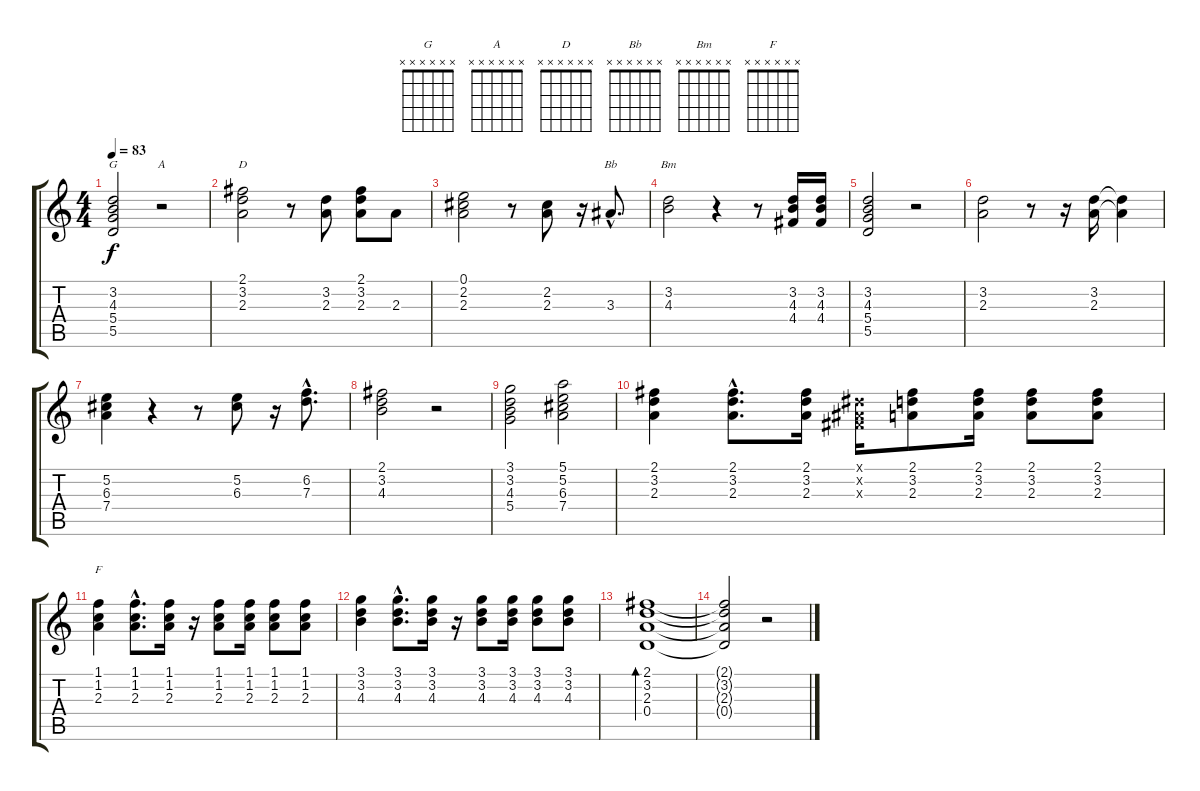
\track "" {instrument acousticguitarsteel}
\staff {score tabs}
\tuning (E4 B3 G3 D3 A2 E2) {hide}
\chord ("G" x x x x x x) {firstfret 0}
\chord ("A" x x x x x x) {firstfret 0}
\chord ("D" x x x x x x) {firstfret 0}
\chord ("Bb" x x x x x x) {firstfret 0}
\chord ("Bm" x x x x x x) {firstfret 0}
\chord ("F" x x x x x x) {firstfret 0}
\ts (4 4)
\tempo 83
\clef g2
\ks c
(3.2 4.3 5.4 5.5).2{ch "G" dy f} r.2{ch "A"} |
(2.1 3.2 2.3).2{ch "D"} r.8 (3.2 2.3).8 (2.1 3.2 2.3).8 2.3.8 |
(0.1 2.2 2.3).2 r.8 (2.2 2.3).8 r.16 3.3{hac}.8{d ch "Bb"} |
(3.2 4.3).2{ch "Bm"} r.4 r.8 (3.2 4.3 4.4).16 (3.2 4.3 4.4).16 |
(3.2 4.3 5.4 5.5).2 r.2 |
(3.2 2.3).2 r.8 r.16 (3.2 2.3).16 (3.2{t} 2.3{t}).4 |
(5.2 6.3 7.4).4 r.4 r.8 (5.2 6.3).8 r.16 (6.2{hac} 7.3{hac}).8{d} |
(2.1 3.2 4.3).2 r.2 |
(3.1 3.2 4.3 5.4).2 (5.1 5.2 6.3 7.4).2 |
(2.1 3.2 2.3).4 (2.1{hac} 3.2{hac} 2.3{hac}).8{d} (2.1 3.2 2.3).16 (-1.1{x} -1.2{x} -1.3{x}).16 (2.1 3.2 2.3).8 (2.1 3.2 2.3).16 (2.1 3.2 2.3).8 (2.1 3.2 2.3).8 |
(1.1 1.2 2.3).4{ch "F"} (1.1{hac} 1.2{hac} 2.3{hac}).8{d} (1.1 1.2 2.3).16 r.16 (1.1 1.2 2.3).8 (1.1 1.2 2.3).16 (1.1 1.2 2.3).8 (1.1 1.2 2.3).8 |
(3.1 3.2 4.3).4 (3.1{hac} 3.2{hac} 4.3{hac}).8{d} (3.1 3.2 4.3).16 r.16 (3.1 3.2 4.3).8 (3.1 3.2 4.3).16 (3.1 3.2 4.3).8 (3.1 3.2 4.3).8 |
(2.1 3.2 2.3 0.4).1{bd 240} |
(2.1{t} 3.2{t} 2.3{t} 0.4{t}).2 r.2
